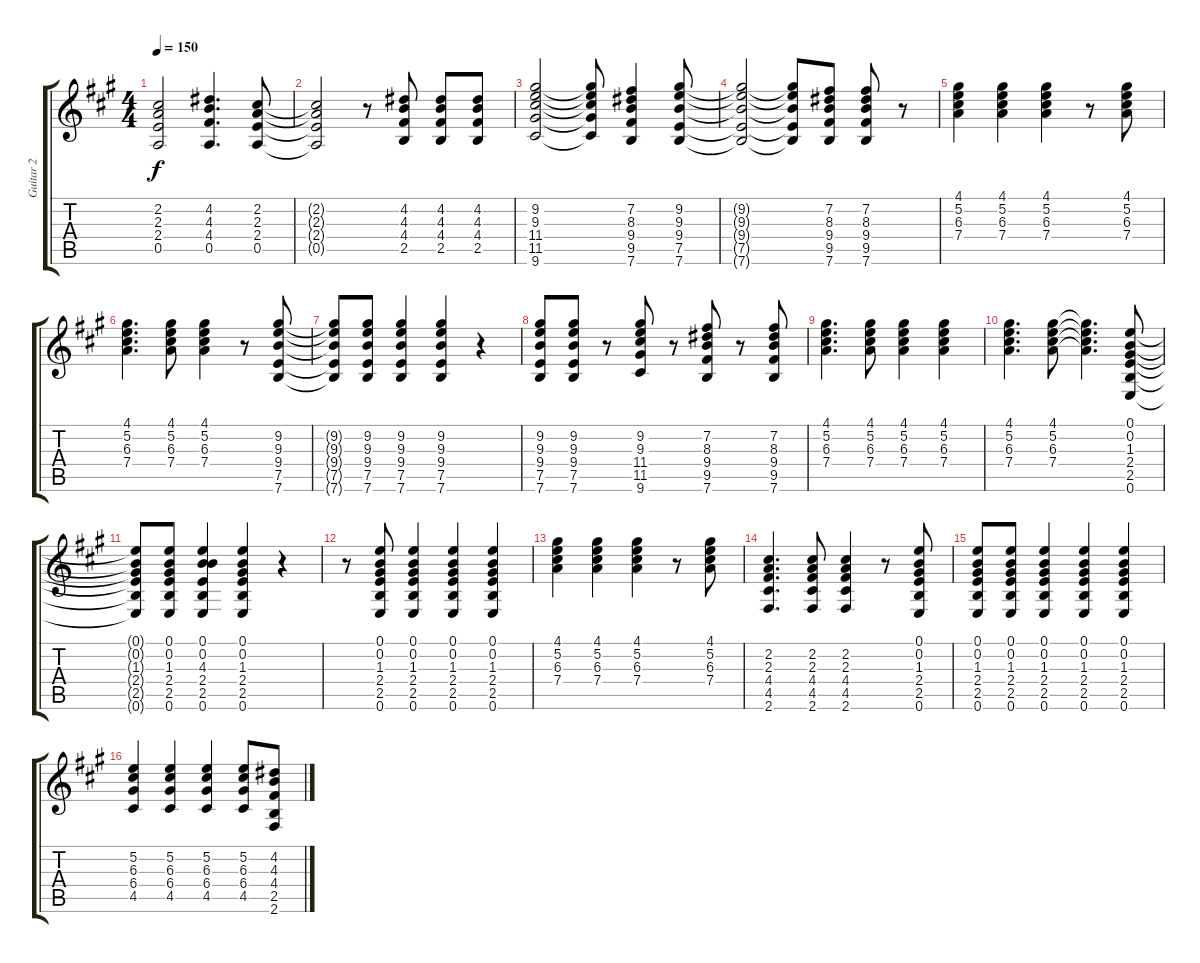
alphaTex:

\track ("Guitar 2" "Guitar 2") {instrument overdrivenguitar}
\staff {score tabs}
\tuning (E4 B3 G3 D3 A2 E2) {hide}
\ts (4 4)
\tempo 150
\clef g2
\ks a
(2.2 2.3 2.4 0.5).2{dy f} (4.2 4.3 4.4 0.5).4{d} (2.2 2.3 2.4 0.5).8 |
(2.2{t} 2.3{t} 2.4{t} 0.5{t}).2 r.8 (4.2 4.3 4.4 2.5).8 (4.2 4.3 4.4 2.5).8 (4.2 4.3 4.4 2.5).8 |
(9.2 9.3 11.4 11.5 9.6).2 (9.2{t} 9.3{t} 11.4{t} 11.5{t} 9.6{t}).8 (7.2 8.3 9.4 9.5 7.6).4 (9.2 9.3 9.4 7.5 7.6).8 |
(9.2{t} 9.3{t} 9.4{t} 7.5{t} 7.6{t}).2 (9.2{t} 9.3{t} 9.4{t} 7.5{t} 7.6{t}).8 (7.2 8.3 9.4 9.5 7.6).8 (7.2 8.3 9.4 9.5 7.6).8 r.8 |
(4.1 5.2 6.3 7.4).4 (4.1 5.2 6.3 7.4).4 (4.1 5.2 6.3 7.4).4 r.8 (4.1 5.2 6.3 7.4).8 |
(4.1 5.2 6.3 7.4).4{d} (4.1 5.2 6.3 7.4).8 (4.1 5.2 6.3 7.4).4 r.8 (9.2 9.3 9.4 7.5 7.6).8 |
(9.2{t} 9.3{t} 9.4{t} 7.5{t} 7.6{t}).8 (9.2 9.3 9.4 7.5 7.6).8 (9.2 9.3 9.4 7.5 7.6).4 (9.2 9.3 9.4 7.5 7.6).4 r.4 |
(9.2 9.3 9.4 7.5 7.6).8 (9.2 9.3 9.4 7.5 7.6).8 r.8 (9.2 9.3 11.4 11.5 9.6).8 r.8 (7.2 8.3 9.4 9.5 7.6).8 r.8 (7.2 8.3 9.4 9.5 7.6).8 |
(4.1 5.2 6.3 7.4).4{d} (4.1 5.2 6.3 7.4).8 (4.1 5.2 6.3 7.4).4 (4.1 5.2 6.3 7.4).4 |
(4.1 5.2 6.3 7.4).4{d} (4.1 5.2 6.3 7.4).8 (4.1{t} 5.2{t} 6.3{t} 7.4{t}).4{d} (0.1 0.2 1.3 2.4 2.5 0.6).8 |
(0.1{t} 0.2{t} 1.3{t} 2.4{t} 2.5{t} 0.6{t}).8 (0.1 0.2 1.3 2.4 2.5 0.6).8 (0.1 0.2 4.3 2.4 2.5 0.6).4 (0.1 0.2 1.3 2.4 2.5 0.6).4 r.4 |
r.8 (0.1 0.2 1.3 2.4 2.5 0.6).8 (0.1 0.2 1.3 2.4 2.5 0.6).4 (0.1 0.2 1.3 2.4 2.5 0.6).4 (0.1 0.2 1.3 2.4 2.5 0.6).4 |
(4.1 5.2 6.3 7.4).4 (4.1 5.2 6.3 7.4).4 (4.1 5.2 6.3 7.4).4 r.8 (4.1 5.2 6.3 7.4).8 |
(2.2 2.3 4.4 4.5 2.6).4{d} (2.2 2.3 4.4 4.5 2.6).8 (2.2 2.3 4.4 4.5 2.6).4 r.8 (0.1 0.2 1.3 2.4 2.5 0.6).8 |
(0.1 0.2 1.3 2.4 2.5 0.6).8 (0.1 0.2 1.3 2.4 2.5 0.6).8 (0.1 0.2 1.3 2.4 2.5 0.6).4 (0.1 0.2 1.3 2.4 2.5 0.6).4 (0.1 0.2 1.3 2.4 2.5 0.6).4 |
(5.2 6.3 6.4 4.5).4 (5.2 6.3 6.4 4.5).4 (5.2 6.3 6.4 4.5).4 (5.2 6.3 6.4 4.5).8 (4.2 4.3 4.4 2.5 2.6).8
